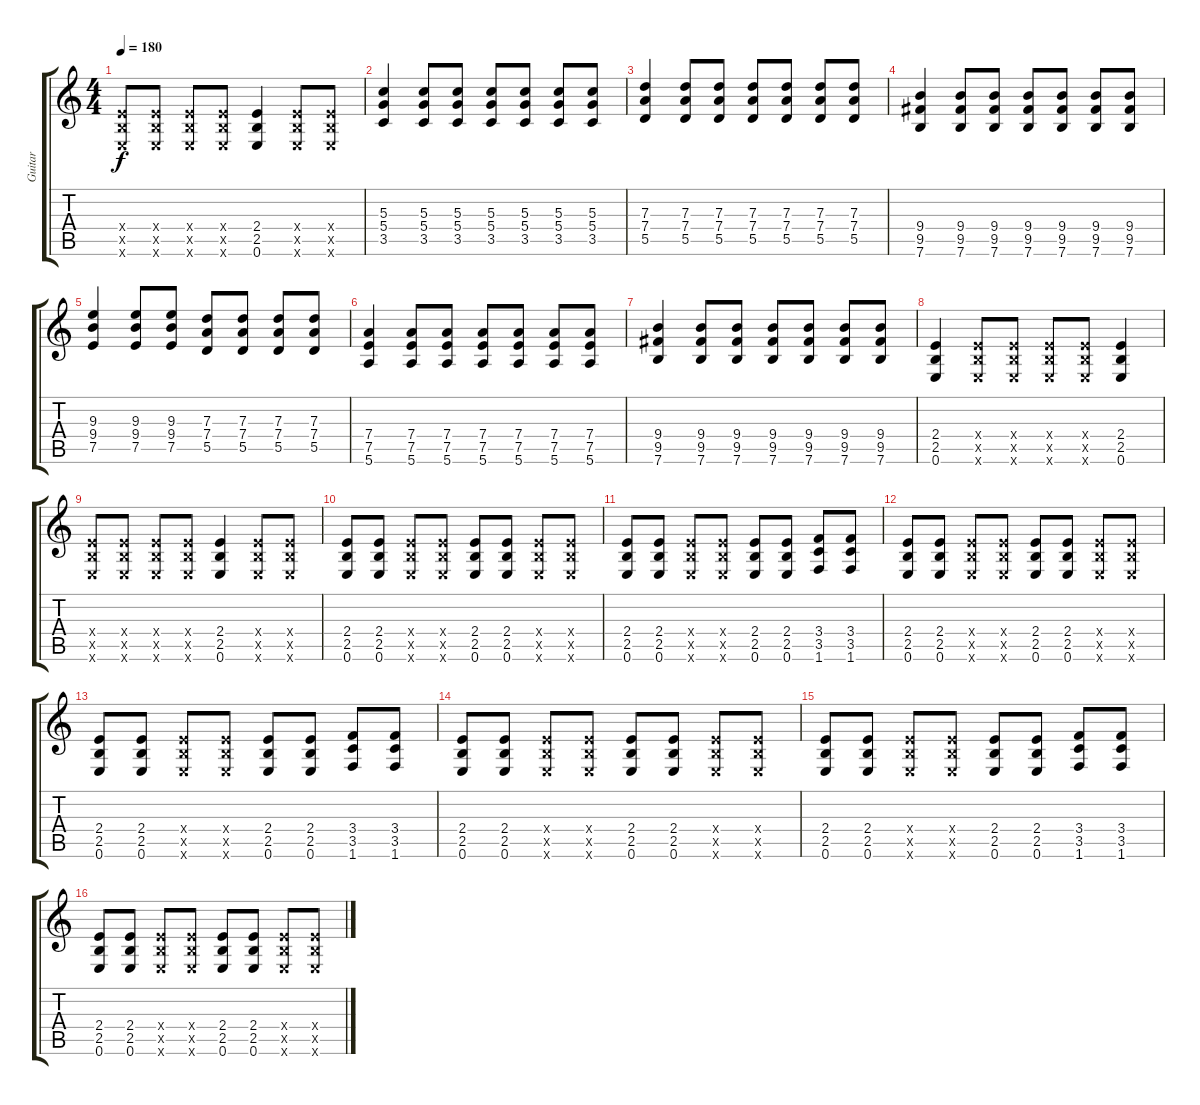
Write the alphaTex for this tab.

\track ("Guitar" "Guitar") {instrument overdrivenguitar}
\staff {score tabs}
\tuning (E4 B3 G3 D3 A2 E2) {hide}
\ts (4 4)
\tempo 180
\clef g2
\ks c
(2.4{x} 2.5{x} 0.6{x}).8{dy f} (2.4{x} 2.5{x} 0.6{x}).8 (2.4{x} 2.5{x} 0.6{x}).8 (2.4{x} 2.5{x} 0.6{x}).8 (2.4 2.5 0.6).4 (2.4{x} 2.5{x} 0.6{x}).8 (2.4{x} 2.5{x} 0.6{x}).8 |
(5.3 5.4 3.5).4 (5.3 5.4 3.5).8 (5.3 5.4 3.5).8 (5.3 5.4 3.5).8 (5.3 5.4 3.5).8 (5.3 5.4 3.5).8 (5.3 5.4 3.5).8 |
(7.3 7.4 5.5).4 (7.3 7.4 5.5).8 (7.3 7.4 5.5).8 (7.3 7.4 5.5).8 (7.3 7.4 5.5).8 (7.3 7.4 5.5).8 (7.3 7.4 5.5).8 |
(9.4 9.5 7.6).4 (9.4 9.5 7.6).8 (9.4 9.5 7.6).8 (9.4 9.5 7.6).8 (9.4 9.5 7.6).8 (9.4 9.5 7.6).8 (9.4 9.5 7.6).8 |
(9.3 9.4 7.5).4 (9.3 9.4 7.5).8 (9.3 9.4 7.5).8 (7.3 7.4 5.5).8 (7.3 7.4 5.5).8 (7.3 7.4 5.5).8 (7.3 7.4 5.5).8 |
(7.4 7.5 5.6).4 (7.4 7.5 5.6).8 (7.4 7.5 5.6).8 (7.4 7.5 5.6).8 (7.4 7.5 5.6).8 (7.4 7.5 5.6).8 (7.4 7.5 5.6).8 |
(9.4 9.5 7.6).4 (9.4 9.5 7.6).8 (9.4 9.5 7.6).8 (9.4 9.5 7.6).8 (9.4 9.5 7.6).8 (9.4 9.5 7.6).8 (9.4 9.5 7.6).8 |
(2.4 2.5 0.6).4 (2.4{x} 2.5{x} 0.6{x}).8 (2.4{x} 2.5{x} 0.6{x}).8 (2.4{x} 2.5{x} 0.6{x}).8 (2.4{x} 2.5{x} 0.6{x}).8 (2.4 2.5 0.6).4 |
(2.4{x} 2.5{x} 0.6{x}).8 (2.4{x} 2.5{x} 0.6{x}).8 (2.4{x} 2.5{x} 0.6{x}).8 (2.4{x} 2.5{x} 0.6{x}).8 (2.4 2.5 0.6).4 (2.4{x} 2.5{x} 0.6{x}).8 (2.4{x} 2.5{x} 0.6{x}).8 |
(2.4 2.5 0.6).8 (2.4 2.5 0.6).8 (2.4{x} 2.5{x} 0.6{x}).8 (2.4{x} 2.5{x} 0.6{x}).8 (2.4 2.5 0.6).8 (2.4 2.5 0.6).8 (2.4{x} 2.5{x} 0.6{x}).8 (2.4{x} 2.5{x} 0.6{x}).8 |
(2.4 2.5 0.6).8 (2.4 2.5 0.6).8 (2.4{x} 2.5{x} 0.6{x}).8 (2.4{x} 2.5{x} 0.6{x}).8 (2.4 2.5 0.6).8 (2.4 2.5 0.6).8 (3.4 3.5 1.6).8 (3.4 3.5 1.6).8 |
(2.4 2.5 0.6).8 (2.4 2.5 0.6).8 (2.4{x} 2.5{x} 0.6{x}).8 (2.4{x} 2.5{x} 0.6{x}).8 (2.4 2.5 0.6).8 (2.4 2.5 0.6).8 (2.4{x} 2.5{x} 0.6{x}).8 (2.4{x} 2.5{x} 0.6{x}).8 |
(2.4 2.5 0.6).8 (2.4 2.5 0.6).8 (2.4{x} 2.5{x} 0.6{x}).8 (2.4{x} 2.5{x} 0.6{x}).8 (2.4 2.5 0.6).8 (2.4 2.5 0.6).8 (3.4 3.5 1.6).8 (3.4 3.5 1.6).8 |
(2.4 2.5 0.6).8 (2.4 2.5 0.6).8 (2.4{x} 2.5{x} 0.6{x}).8 (2.4{x} 2.5{x} 0.6{x}).8 (2.4 2.5 0.6).8 (2.4 2.5 0.6).8 (2.4{x} 2.5{x} 0.6{x}).8 (2.4{x} 2.5{x} 0.6{x}).8 |
(2.4 2.5 0.6).8 (2.4 2.5 0.6).8 (2.4{x} 2.5{x} 0.6{x}).8 (2.4{x} 2.5{x} 0.6{x}).8 (2.4 2.5 0.6).8 (2.4 2.5 0.6).8 (3.4 3.5 1.6).8 (3.4 3.5 1.6).8 |
(2.4 2.5 0.6).8 (2.4 2.5 0.6).8 (2.4{x} 2.5{x} 0.6{x}).8 (2.4{x} 2.5{x} 0.6{x}).8 (2.4 2.5 0.6).8 (2.4 2.5 0.6).8 (2.4{x} 2.5{x} 0.6{x}).8 (2.4{x} 2.5{x} 0.6{x}).8
